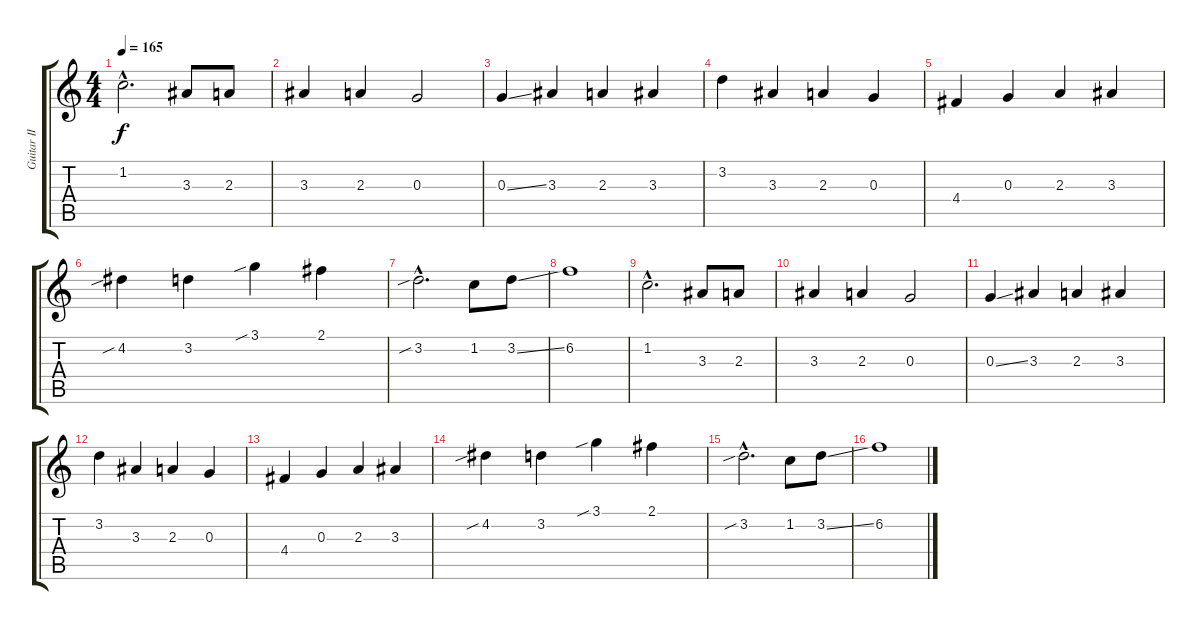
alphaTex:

\track ("Guitar II" "Guitar II") {instrument distortionguitar}
\staff {score tabs}
\tuning (E4 B3 G3 D3 A2 D2) {hide}
\ts (4 4)
\tempo 165
\clef g2
\ks c
1.2{hac}.2{d dy f} 3.3.8 2.3.8 |
3.3.4 2.3.4 0.3.2 |
0.3{ss}.4 3.3.4 2.3.4 3.3.4 |
3.2.4 3.3.4 2.3.4 0.3.4 |
4.4.4 0.3.4 2.3.4 3.3.4 |
4.2{sib}.4 3.2.4 3.1{sib}.4 2.1.4 |
3.2{sib hac}.2{d volume 12} 1.2.8 3.2{ss}.8 |
6.2.1 |
1.2{hac}.2{d} 3.3.8 2.3.8 |
3.3.4 2.3.4 0.3.2 |
0.3{ss}.4 3.3.4 2.3.4 3.3.4 |
3.2.4 3.3.4 2.3.4 0.3.4 |
4.4.4 0.3.4 2.3.4 3.3.4 |
4.2{sib}.4 3.2.4 3.1{sib}.4 2.1.4 |
3.2{sib hac}.2{d volume 12} 1.2.8 3.2{ss}.8 |
6.2.1
